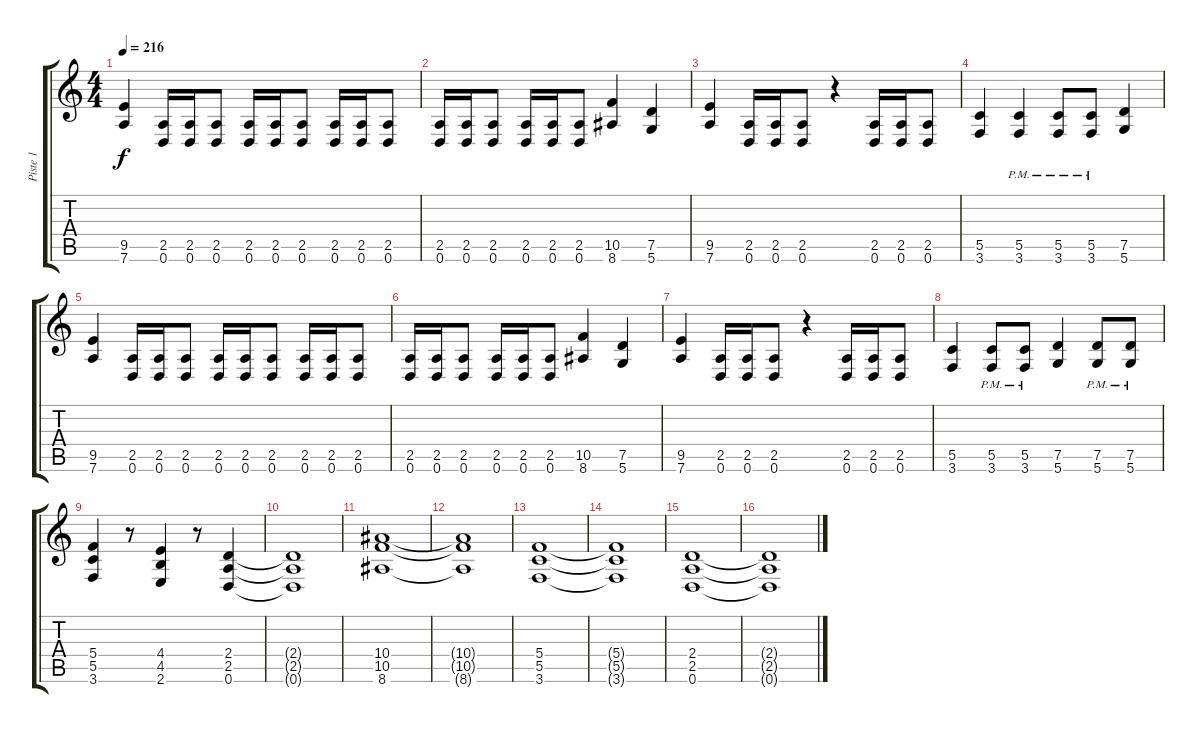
\track ("Piste 1" "Piste 1") {instrument distortionguitar}
\staff {score tabs}
\tuning (D4 A3 F3 C3 G2 D2) {hide}
\ts (4 4)
\tempo 216
\clef g2
\ks c
(9.5 7.6).4{dy f} (2.5 0.6).16 (2.5 0.6).16 (2.5 0.6).8 (2.5 0.6).16 (2.5 0.6).16 (2.5 0.6).8 (2.5 0.6).16 (2.5 0.6).16 (2.5 0.6).8 |
(2.5 0.6).16 (2.5 0.6).16 (2.5 0.6).8 (2.5 0.6).16 (2.5 0.6).16 (2.5 0.6).8 (10.5 8.6).4 (7.5 5.6).4 |
(9.5 7.6).4 (2.5 0.6).16 (2.5 0.6).16 (2.5 0.6).8 r.4 (2.5 0.6).16 (2.5 0.6).16 (2.5 0.6).8 |
(5.5 3.6).4 (5.5{pm} 3.6{pm}).4 (5.5{pm} 3.6{pm}).8 (5.5{pm} 3.6{pm}).8 (7.5 5.6).4 |
(9.5 7.6).4 (2.5 0.6).16 (2.5 0.6).16 (2.5 0.6).8 (2.5 0.6).16 (2.5 0.6).16 (2.5 0.6).8 (2.5 0.6).16 (2.5 0.6).16 (2.5 0.6).8 |
(2.5 0.6).16 (2.5 0.6).16 (2.5 0.6).8 (2.5 0.6).16 (2.5 0.6).16 (2.5 0.6).8 (10.5 8.6).4 (7.5 5.6).4 |
(9.5 7.6).4 (2.5 0.6).16 (2.5 0.6).16 (2.5 0.6).8 r.4 (2.5 0.6).16 (2.5 0.6).16 (2.5 0.6).8 |
(5.5 3.6).4 (5.5{pm} 3.6{pm}).8 (5.5{pm} 3.6{pm}).8 (7.5 5.6).4 (7.5{pm} 5.6{pm}).8 (7.5{pm} 5.6{pm}).8 |
(5.4 5.5 3.6).4 r.8 (4.4 4.5 2.6).4 r.8 (2.4 2.5 0.6).4 |
(2.4{t} 2.5{t} 0.6{t}).1 |
(10.4 10.5 8.6).1 |
(10.4{t} 10.5{t} 8.6{t}).1 |
(5.4 5.5 3.6).1 |
(5.4{t} 5.5{t} 3.6{t}).1 |
(2.4 2.5 0.6).1 |
(2.4{t} 2.5{t} 0.6{t}).1
